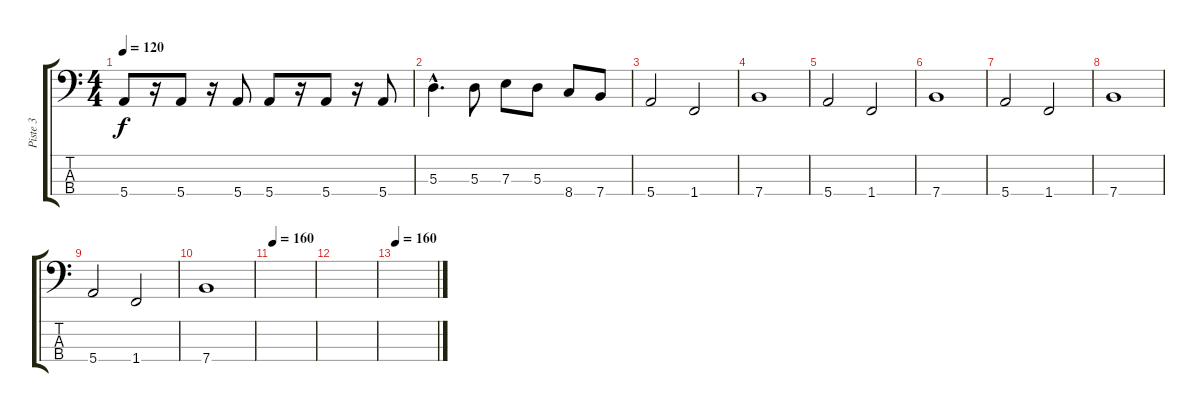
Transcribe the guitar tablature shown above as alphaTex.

\track ("Piste 3" "Piste 3") {instrument electricbassfinger}
\staff {score tabs}
\tuning (G2 D2 A1 E1) {hide}
\ts (4 4)
\tempo 120
\clef f4
\ks c
5.4.8{dy f} r.16 5.4.8 r.16 5.4.8 5.4.8 r.16 5.4.8 r.16 5.4.8 |
5.3{hac}.4{d} 5.3.8 7.3.8 5.3.8 8.4.8 7.4.8 |
5.4.2 1.4.2 |
7.4.1 |
5.4.2 1.4.2 |
7.4.1 |
5.4.2 1.4.2 |
7.4.1 |
5.4.2 1.4.2 |
7.4.1 |
\tempo 160
|
|
\tempo 160
